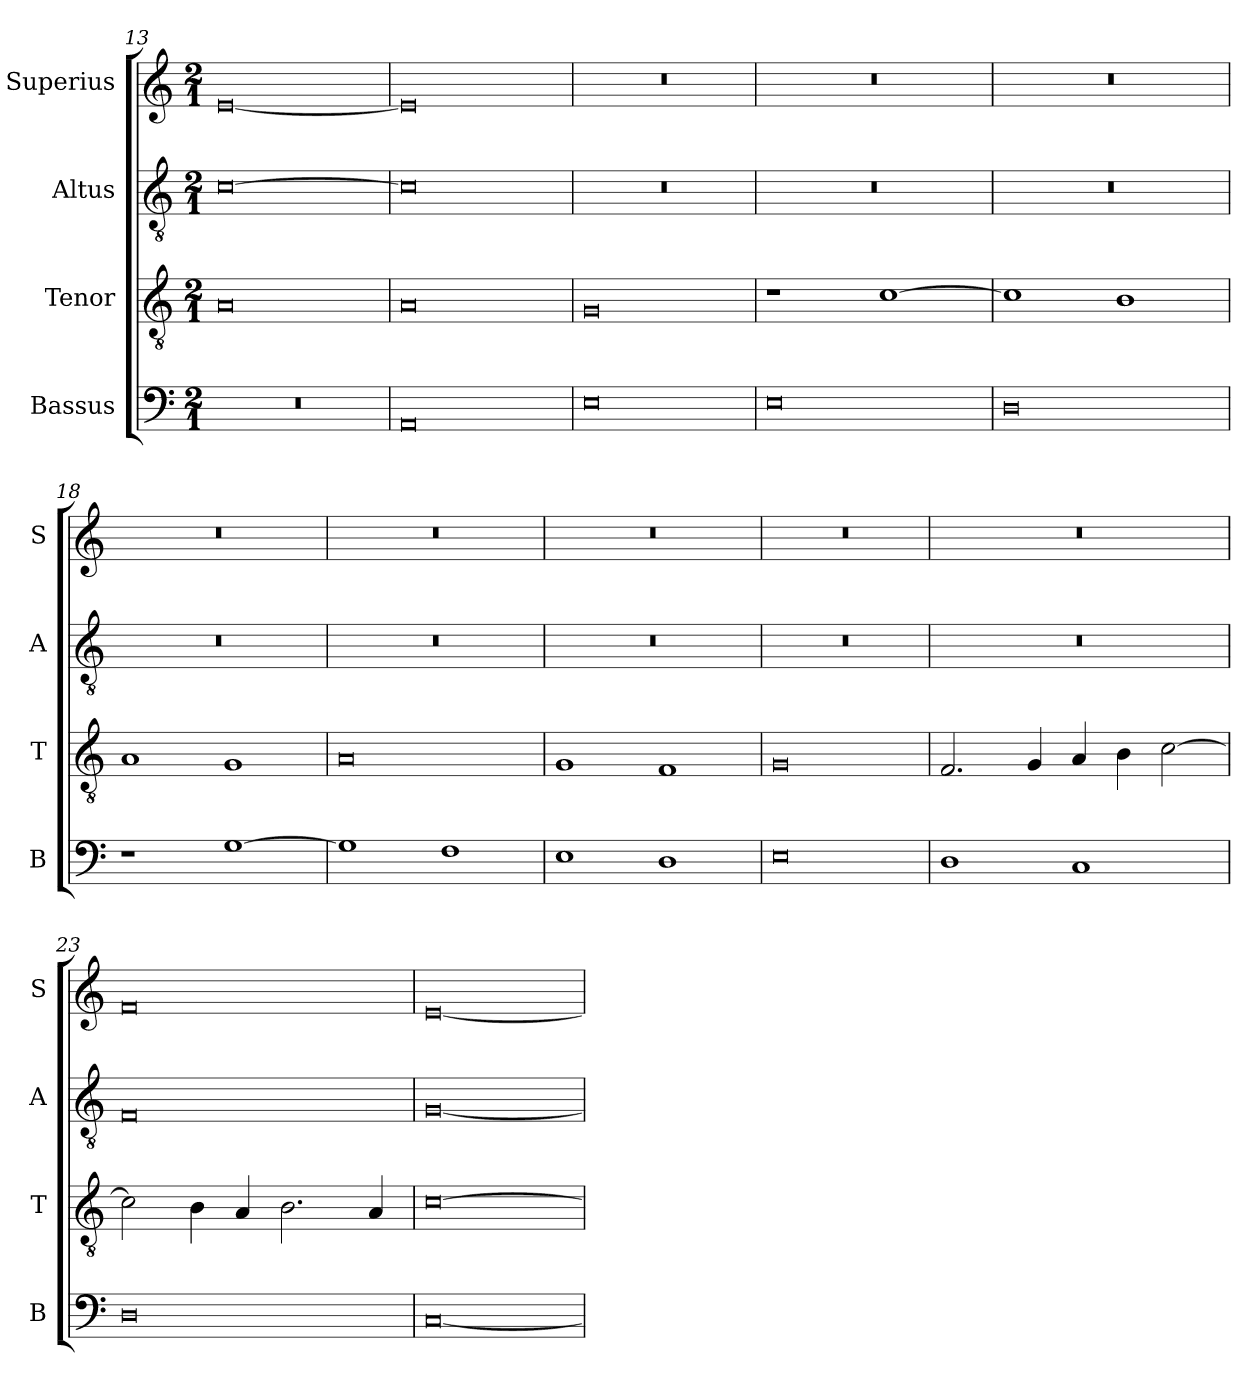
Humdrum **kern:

**kern	**kern	**kern	**kern
*part4	*part3	*part2	*part1
*staff4	*staff3	*staff2	*staff1
*I"Bassus	*I"Tenor	*I"Altus	*I"Superius
*I'B	*I'T	*I'A	*I'S
*clefF4	*clefGv2	*clefGv2	*clefG2
*k[]	*k[]	*k[]	*k[]
*M2/1	*M2/1	*M2/1	*M2/1
=13	=13	=13	=13
0r	0A	[0c	[0e
=14	=14	=14	=14
0AA	0A	0c]	0e]
=15	=15	=15	=15
0E	0G	0r	0r
=16	=16	=16	=16
0E	1r	0r	0r
.	[1c	.	.
=17	=17	=17	=17
0D	1c]	0r	0r
.	1B	.	.
=18	=18	=18	=18
1r	1A	0r	0r
[1G	1G	.	.
=19	=19	=19	=19
1G]	0A	0r	0r
1F	.	.	.
=20	=20	=20	=20
1E	1G	0r	0r
1D	1F	.	.
=21	=21	=21	=21
0E	0G	0r	0r
=22	=22	=22	=22
1D	2.F/	0r	0r
.	4G/	.	.
1C	4A/	.	.
.	4B\	.	.
.	[2c\	.	.
=23	=23	=23	=23
0D	2c\]	0F	0f
.	4B\	.	.
.	4A/	.	.
.	2.B\	.	.
.	4A/	.	.
=24	=24	=24	=24
[0C	[0c	[0G	[0e
=	=	=	=
*-	*-	*-	*-
